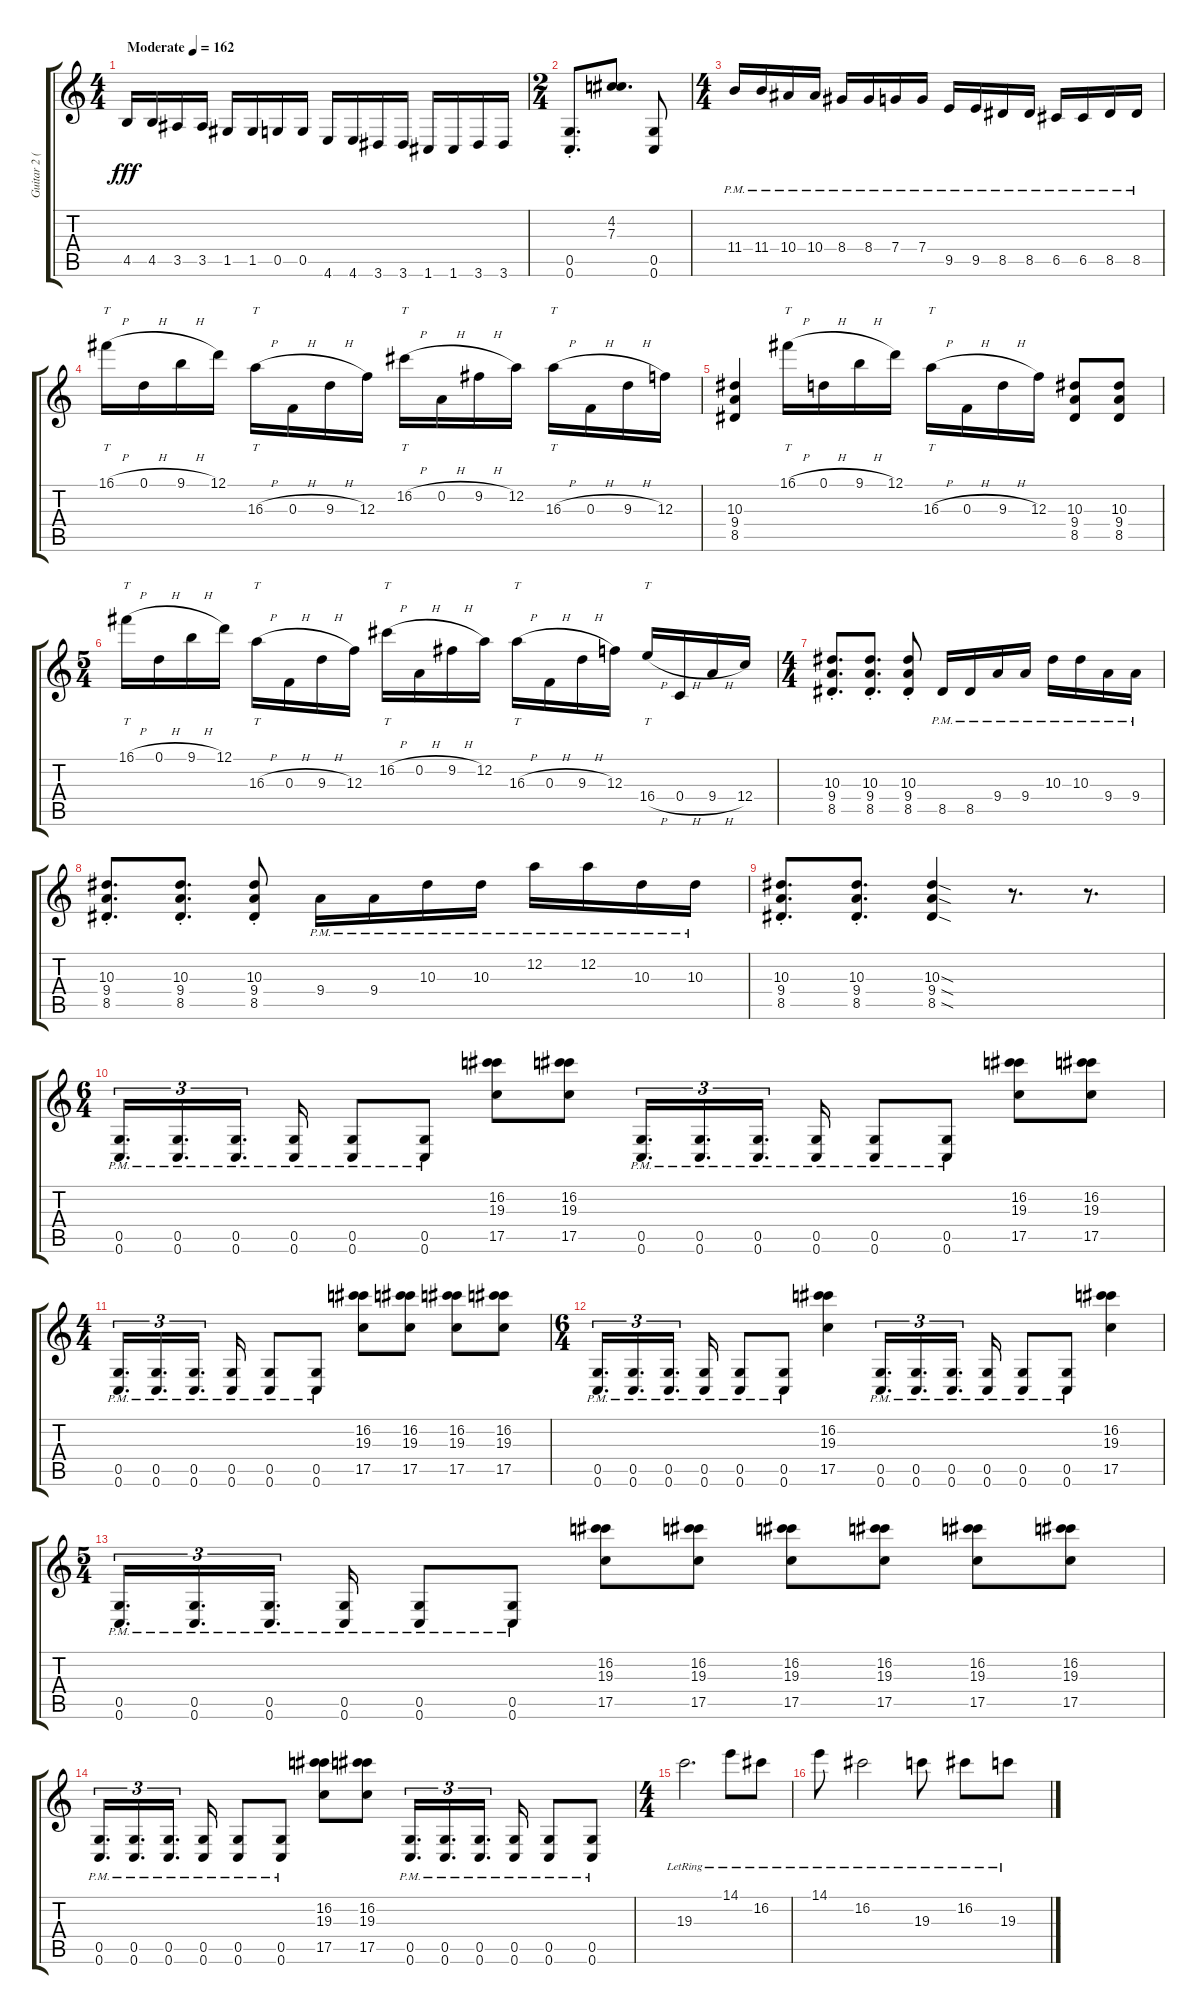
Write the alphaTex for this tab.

\track ("Guitar 2 (Right)" "Guitar 2 (") {instrument distortionguitar}
\staff {score tabs}
\tuning (D4 A3 F3 C3 G2 C2) {hide}
\ts (4 4)
\tempo (162 "Moderate")
\clef g2
\ks c
4.5.16{dy fff instrument distortionguitar} 4.5.16 3.5.16 3.5.16 1.5.16 1.5.16 0.5.16 0.5.16 4.6.16 4.6.16 3.6.16 3.6.16 1.6.16 1.6.16 3.6.16 3.6.16 |
\ts (2 4)
(0.5{st} 0.6{st}).8{d} (4.2 7.3).8{d} (0.5 0.6).8 |
\ts (4 4)
11.4{pm}.16 11.4{pm}.16 10.4{pm}.16 10.4{pm}.16 8.4{pm}.16 8.4{pm}.16 7.4{pm}.16 7.4{pm}.16 9.5{pm}.16 9.5{pm}.16 8.5{pm}.16 8.5{pm}.16 6.5{pm}.16 6.5{pm}.16 8.5{pm}.16 8.5{pm}.16 |
16.1{h}.16{tt} 0.1{h}.16 9.1{h}.16 12.1.16 16.3{h}.16{tt} 0.3{h}.16 9.3{h}.16 12.3.16 16.2{h}.16{tt} 0.2{h}.16 9.2{h}.16 12.2.16 16.3{h}.16{tt} 0.3{h}.16 9.3{h}.16 12.3.16 |
(10.3 9.4 8.5).4 16.1{h}.16{tt} 0.1{h}.16 9.1{h}.16 12.1.16 16.3{h}.16{tt} 0.3{h}.16 9.3{h}.16 12.3.16 (10.3 9.4 8.5).8 (10.3 9.4 8.5).8 |
\ts (5 4)
16.1{h}.16{tt} 0.1{h}.16 9.1{h}.16 12.1.16 16.3{h}.16{tt} 0.3{h}.16 9.3{h}.16 12.3.16 16.2{h}.16{tt} 0.2{h}.16 9.2{h}.16 12.2.16 16.3{h}.16{tt} 0.3{h}.16 9.3{h}.16 12.3.16 16.4{h}.16{tt} 0.4{h}.16 9.4{h}.16 12.4.16 |
\ts (4 4)
(10.3{st} 9.4{st} 8.5{st}).8{d} (10.3{st} 9.4{st} 8.5{st}).8{d} (10.3{st} 9.4{st} 8.5{st}).8 8.5{pm}.16 8.5{pm}.16 9.4{pm}.16 9.4{pm}.16 10.3{pm}.16 10.3{pm}.16 9.4{pm}.16 9.4{pm}.16 |
(10.3{st} 9.4{st} 8.5{st}).8{d} (10.3{st} 9.4{st} 8.5{st}).8{d} (10.3{st} 9.4{st} 8.5{st}).8 9.4{pm}.16 9.4{pm}.16 10.3{pm}.16 10.3{pm}.16 12.2{pm}.16 12.2{pm}.16 10.3{pm}.16 10.3{pm}.16 |
(10.3{st} 9.4{st} 8.5{st}).8{d} (10.3{st} 9.4{st} 8.5{st}).8{d} (10.3{sod} 9.4{sod} 8.5{sod}).4 r.8{d} r.8{d} |
\ts (6 4)
(0.5{pm} 0.6{pm}).16{d tu (3 2)} (0.5{pm} 0.6{pm}).16{d tu (3 2)} (0.5{pm} 0.6{pm}).16{d tu (3 2) beam splitsecondary} (0.5{pm} 0.6{pm}).16 (0.5{pm} 0.6{pm}).8 (0.5{pm} 0.6{pm}).8 (16.2 19.3 17.5).8 (16.2 19.3 17.5).8 (0.5{pm} 0.6{pm}).16{d tu (3 2)} (0.5{pm} 0.6{pm}).16{d tu (3 2)} (0.5{pm} 0.6{pm}).16{d tu (3 2) beam splitsecondary} (0.5{pm} 0.6{pm}).16 (0.5{pm} 0.6{pm}).8 (0.5{pm} 0.6{pm}).8 (16.2 19.3 17.5).8 (16.2 19.3 17.5).8 |
\ts (4 4)
(0.5{pm} 0.6{pm}).16{d tu (3 2)} (0.5{pm} 0.6{pm}).16{d tu (3 2)} (0.5{pm} 0.6{pm}).16{d tu (3 2) beam splitsecondary} (0.5{pm} 0.6{pm}).16 (0.5{pm} 0.6{pm}).8 (0.5{pm} 0.6{pm}).8 (16.2 19.3 17.5).8 (16.2 19.3 17.5).8 (16.2 19.3 17.5).8 (16.2 19.3 17.5).8 |
\ts (6 4)
(0.5{pm} 0.6{pm}).16{d tu (3 2)} (0.5{pm} 0.6{pm}).16{d tu (3 2)} (0.5{pm} 0.6{pm}).16{d tu (3 2) beam splitsecondary} (0.5{pm} 0.6{pm}).16 (0.5{pm} 0.6{pm}).8 (0.5{pm} 0.6{pm}).8 (16.2 19.3 17.5).4 (0.5{pm} 0.6{pm}).16{d tu (3 2)} (0.5{pm} 0.6{pm}).16{d tu (3 2)} (0.5{pm} 0.6{pm}).16{d tu (3 2) beam splitsecondary} (0.5{pm} 0.6{pm}).16 (0.5{pm} 0.6{pm}).8 (0.5{pm} 0.6{pm}).8 (16.2 19.3 17.5).4 |
\ts (5 4)
(0.5{pm} 0.6{pm}).16{d tu (3 2)} (0.5{pm} 0.6{pm}).16{d tu (3 2)} (0.5{pm} 0.6{pm}).16{d tu (3 2) beam splitsecondary} (0.5{pm} 0.6{pm}).16 (0.5{pm} 0.6{pm}).8 (0.5{pm} 0.6{pm}).8 (16.2 19.3 17.5).8 (16.2 19.3 17.5).8 (16.2 19.3 17.5).8 (16.2 19.3 17.5).8 (16.2 19.3 17.5).8 (16.2 19.3 17.5).8 |
(0.5{pm} 0.6{pm}).16{d tu (3 2)} (0.5{pm} 0.6{pm}).16{d tu (3 2)} (0.5{pm} 0.6{pm}).16{d tu (3 2) beam splitsecondary} (0.5{pm} 0.6{pm}).16 (0.5{pm} 0.6{pm}).8 (0.5{pm} 0.6{pm}).8 (16.2 19.3 17.5).8 (16.2 19.3 17.5).8 (0.5{pm} 0.6{pm}).16{d tu (3 2)} (0.5{pm} 0.6{pm}).16{d tu (3 2)} (0.5{pm} 0.6{pm}).16{d tu (3 2) beam splitsecondary} (0.5{pm} 0.6{pm}).16 (0.5{pm} 0.6{pm}).8 (0.5{pm} 0.6{pm}).8 |
\ts (4 4)
19.3{lr}.2{d} 14.1{lr}.8 16.2{lr}.8 |
14.1{lr}.8 16.2{lr}.2 19.3{lr}.8 16.2{lr}.8 19.3{lr}.8
